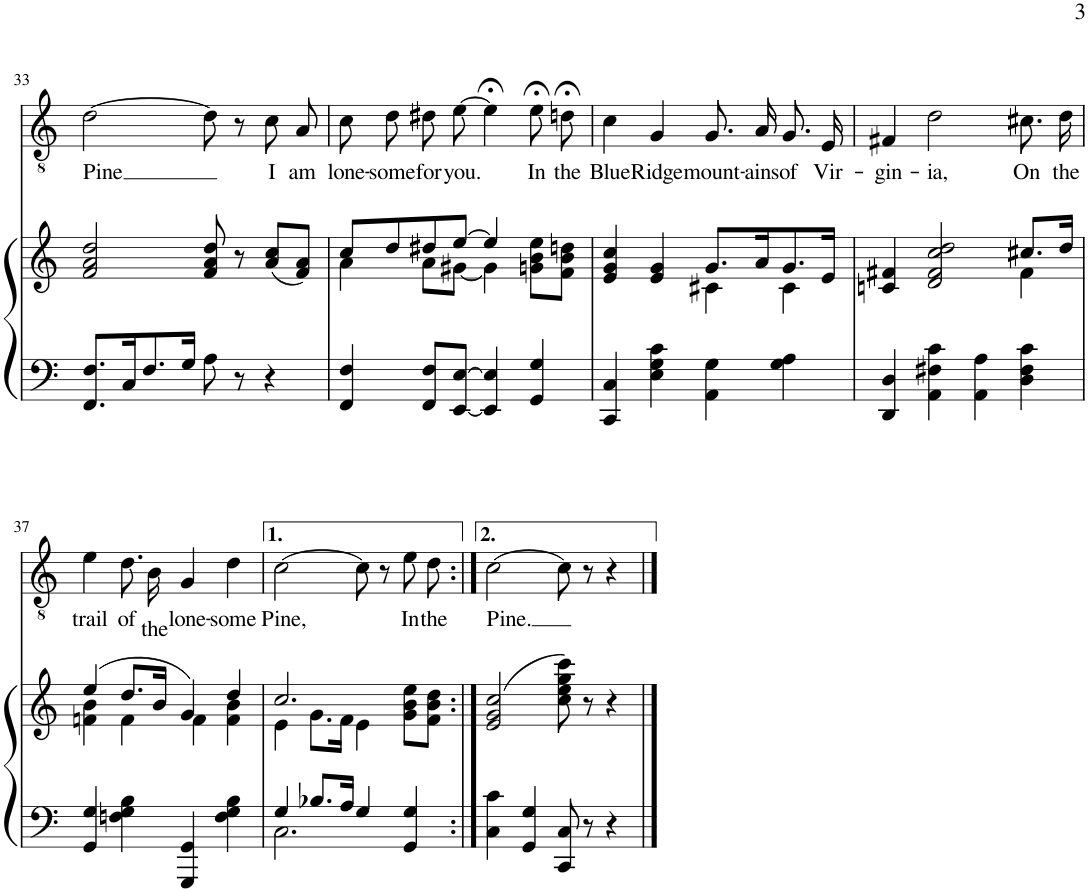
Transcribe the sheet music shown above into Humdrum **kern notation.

**kern	**kern	**kern	**text
*part2	*part2	*part1	*part1
*staff3	*staff2	*staff1	*staff1
*I"Piano	*	*I"Vc.	*
*I'Pno	*	*	*
!!LO:PB:g=z
*clefF4	*clefG2	*clefGv2	*
*k[]	*k[]	*k[]	*
*M4/4	*M4/4	*M4/4	*
=33	=33	=33	=33
!	!	!	!LO:LY:b
8.FF/ 8.F/L	2f/ 2a/ 2dd/	[2d\	Pine
16C/K	.	.	.
8.F/	.	.	.
16G/Jk	.	.	.
8A\	8f/ 8a/ 8dd/	8d\]	.
8r	8r	8r	.
!	!	!	!LO:LY:b
4r	(8a/ 8cc/L	8c\L	I
!	!	!	!LO:LY:b
.	8f/ 8a/J)	8A\J	am
=34	=34	=34	=34
*	*^	*	*
!	!	!	!	!LO:LY:b
4FF/ 4F/	8cc/L	4a\	8c\L	lone-
!	!	!	!	!LO:LY:b
.	8dd/	.	8d\J	-some
!	!	!	!	!LO:LY:b
8FF/ 8F/L	8dd#X/	8a\L	8d#X\L	for
!	!	!	!	!LO:LY:b
[8EE/ [8E/J	[8ee/J	[8g#X\J	[8e\J	you.
4EE/] 4E/]	4ee/]	4g#\]	4e;<\]	.
!	!	!	!	!LO:LY:b
4GG/ 4G/	8gn\ 8b\ 8ee\L	4ryy	8e;<\L	In
!	!	!	!	!LO:LY:b
.	8f\ 8b\ 8ddn\J	.	8dn;<\J	the
=35	=35	=35	=35	=35
!	!	!	!	!LO:LY:b
4CC/ 4C/	4e/ 4g/ 4cc/	2ryy	4c\	Blue
!	!	!	!	!LO:LY:b
4E\ 4G\ 4c\	4e/ 4g/	.	4G/	Ridge
!	!	!	!	!LO:LY:b
4AA\ 4G\	8.g/L	4c#X\	8.G/L	mount-
!	!	!	!	!LO:LY:b
.	16a/K	.	16A/Jk	-ains
!	!	!	!	!LO:LY:b
4G\ 4A\	8.g/	4c#\	8.G/L	of
!	!	!	!	!LO:LY:b
.	16e/Jk	.	16E/Jk	Vir-
=36	=36	=36	=36	=36
!	!	!	!	!LO:LY:b
4DD/ 4D/	4cn/ 4f#X/	2.ryy	4F#X/	-gin-
!	!	!	!	!LO:LY:b
4AA\ 4F#X\ 4c\	2d/ 2f#/ 2cc/ 2dd/	.	2d\	-ia,
4AA\ 4A\	.	.	.	.
!	!	!	!	!LO:LY:b
4D\ 4F#\ 4c\	8.cc#X/L	4f#\	8.c#X\L	On
!	!	!	!	!LO:LY:b
.	16dd/Jk	.	16d\Jk	the
!!LO:LB:g=z
=37	=37	=37	=37	=37
!	!	!	!	!LO:LY:b
4GG/ 4G/	(4ee/	4fn\ 4b\	4e\	trail
!	!	!	!	!LO:LY:b
4Fn\ 4G\ 4B\	8.dd/L	4f\	8.d\L	of
!	!	!	!	!LO:LY:b
.	16b/Jk	.	16B\Jk	the
!	!	!	!	!LO:LY:b
4GGG/ 4GG/	4g/)	4f\	4G/	lone-
!	!	!	!	!LO:LY:b
4F\ 4G\ 4B\	4dd/	4f\ 4b\	4d\	-some
=38	=38	=38	=38	=38
*^	*	*	*	*
!	!	!	!	!	!LO:LY:b
4G/	2.C\	2.cc/	4e\	[2c\	-Pine,
8.B-X/L	.	.	8.g\L	.	.
16A/Jk	.	.	16f\Jk	.	.
4G/	.	.	4e\	8c\]	.
.	.	.	.	8r	.
!	!	!	!	!	!LO:LY:b
4GG/ 4G/	4ryy	8g\ 8b\ 8ee\L	4ryy	8e\L	In
!	!	!	!	!	!LO:LY:b
.	.	8f\ 8b\ 8dd\J	.	8d\J	the
*v	*v	*	*	*	*
*	*v	*v	*	*
=39:|!	=39:|!	=39:|!	=39:|!
!	!	!	!LO:LY:b
4C\ 4c\	(2e/ 2g/ 2cc/	[2c\	Pine.
4GG/ 4G/	.	.	.
8CC/ 8C/	8cc\ 8ee\ 8gg\ 8ccc\)	8c\]	.
8r	8r	8r	.
4r	4r	4r	.
==	==	==	==
*-	*-	*-	*-
